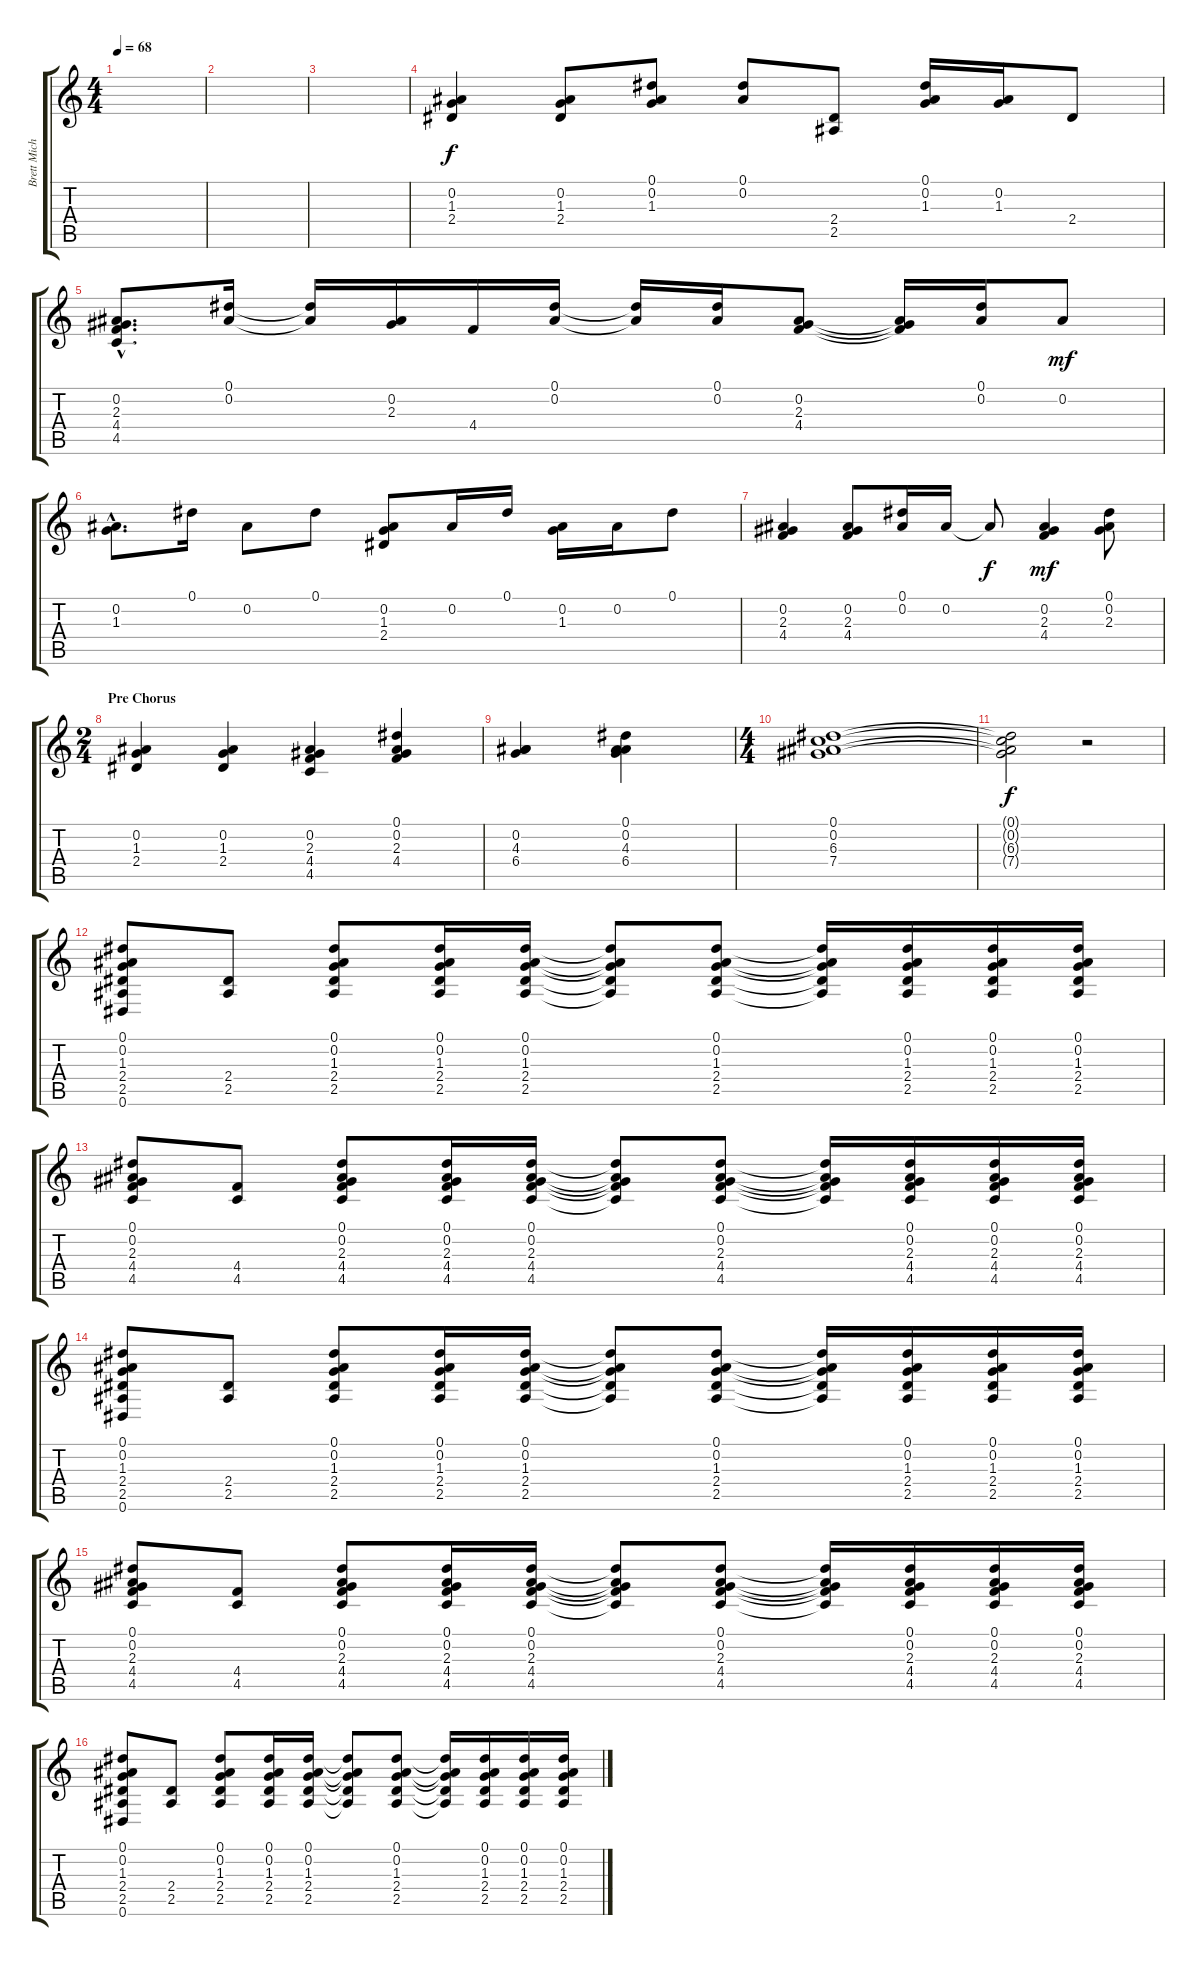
\track ("Brett Michaels - Rhythm Guitar" "Brett Mich") {instrument acousticguitarsteel}
\staff {score tabs}
\tuning (Eb4 Bb3 Gb3 Db3 Ab2 Eb2) {hide}
\ts (4 4)
\tempo 68
\clef g2
\ks c
|
|
|
(0.2 1.3 2.4).4 (0.2 1.3 2.4).8 (0.1 0.2 1.3).8 (0.1 0.2).8 (2.4 2.5).8 (0.1 0.2 1.3).16 (0.2 1.3).16 2.4.8 |
(0.2{hac} 2.3{hac} 4.4{hac} 4.5{hac}).8{d} (0.1 0.2).16 (0.1{t} 0.2{t}).16 (0.2 2.3).16 4.4.16 (0.1 0.2).16 (0.1{t} 0.2{t}).16 (0.1 0.2).16 (0.2 2.3 4.4).8 (0.2{t} 2.3{t} 4.4{t}).16 (0.1 0.2).16 0.2.8{dy mf} |
(0.2{hac} 1.3{hac}).8{d} 0.1.16 0.2.8 0.1.8 (0.2 1.3 2.4).8 0.2.16 0.1.16 (0.2 1.3).16 0.2.16 0.1.8 |
(0.2 2.3 4.4).4 (0.2 2.3 4.4).8 (0.1 0.2).16 0.2.16 0.2{t}.8{dy f} (0.2 2.3 4.4).4{dy mf} (0.1 0.2 2.3).8 |
\ts (2 4)
\section ("" "Pre Chorus")
(0.2 1.3 2.4).4 (0.2 1.3 2.4).4 (0.2 2.3 4.4 4.5).4 (0.1 0.2 2.3 4.4).4 |
(0.2 4.3 6.4).4 (0.1 0.2 4.3 6.4).4 |
\ts (4 4)
(0.1 0.2 6.3 7.4).1 |
(0.1{t} 0.2{t} 6.3{t} 7.4{t}).2{dy f} r.2 |
(0.1 0.2 1.3 2.4 2.5 0.6).8 (2.4 2.5).8 (0.1 0.2 1.3 2.4 2.5).8 (0.1 0.2 1.3 2.4 2.5).16 (0.1 0.2 1.3 2.4 2.5).16 (0.1{t} 0.2{t} 1.3{t} 2.4{t} 2.5{t}).8 (0.1 0.2 1.3 2.4 2.5).8 (0.1{t} 0.2{t} 1.3{t} 2.4{t} 2.5{t}).16 (0.1 0.2 1.3 2.4 2.5).16 (0.1 0.2 1.3 2.4 2.5).16 (0.1 0.2 1.3 2.4 2.5).16 |
(0.1 0.2 2.3 4.4 4.5).8 (4.4 4.5).8 (0.1 0.2 2.3 4.4 4.5).8 (0.1 0.2 2.3 4.4 4.5).16 (0.1 0.2 2.3 4.4 4.5).16 (0.1{t} 0.2{t} 2.3{t} 4.4{t} 4.5{t}).8 (0.1 0.2 2.3 4.4 4.5).8 (0.1{t} 0.2{t} 2.3{t} 4.4{t} 4.5{t}).16 (0.1 0.2 2.3 4.4 4.5).16 (0.1 0.2 2.3 4.4 4.5).16 (0.1 0.2 2.3 4.4 4.5).16 |
(0.1 0.2 1.3 2.4 2.5 0.6).8 (2.4 2.5).8 (0.1 0.2 1.3 2.4 2.5).8 (0.1 0.2 1.3 2.4 2.5).16 (0.1 0.2 1.3 2.4 2.5).16 (0.1{t} 0.2{t} 1.3{t} 2.4{t} 2.5{t}).8 (0.1 0.2 1.3 2.4 2.5).8 (0.1{t} 0.2{t} 1.3{t} 2.4{t} 2.5{t}).16 (0.1 0.2 1.3 2.4 2.5).16 (0.1 0.2 1.3 2.4 2.5).16 (0.1 0.2 1.3 2.4 2.5).16 |
(0.1 0.2 2.3 4.4 4.5).8 (4.4 4.5).8 (0.1 0.2 2.3 4.4 4.5).8 (0.1 0.2 2.3 4.4 4.5).16 (0.1 0.2 2.3 4.4 4.5).16 (0.1{t} 0.2{t} 2.3{t} 4.4{t} 4.5{t}).8 (0.1 0.2 2.3 4.4 4.5).8 (0.1{t} 0.2{t} 2.3{t} 4.4{t} 4.5{t}).16 (0.1 0.2 2.3 4.4 4.5).16 (0.1 0.2 2.3 4.4 4.5).16 (0.1 0.2 2.3 4.4 4.5).16 |
(0.1 0.2 1.3 2.4 2.5 0.6).8 (2.4 2.5).8 (0.1 0.2 1.3 2.4 2.5).8 (0.1 0.2 1.3 2.4 2.5).16 (0.1 0.2 1.3 2.4 2.5).16 (0.1{t} 0.2{t} 1.3{t} 2.4{t} 2.5{t}).8 (0.1 0.2 1.3 2.4 2.5).8 (0.1{t} 0.2{t} 1.3{t} 2.4{t} 2.5{t}).16 (0.1 0.2 1.3 2.4 2.5).16 (0.1 0.2 1.3 2.4 2.5).16 (0.1 0.2 1.3 2.4 2.5).16
